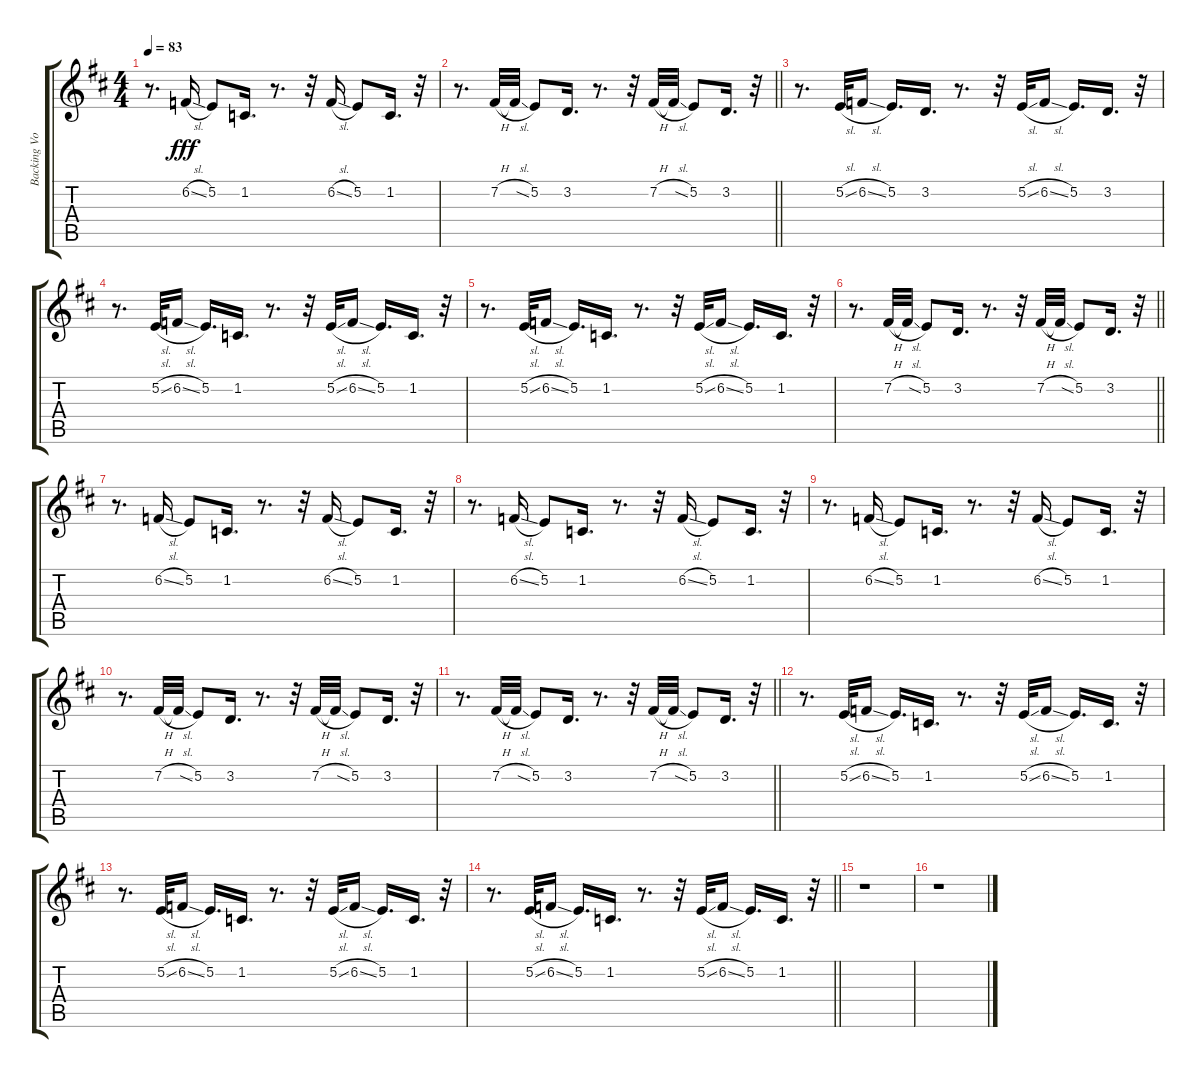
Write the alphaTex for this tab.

\track ("Backing Vocals" "Backing Vo") {instrument sopranosax}
\staff {score tabs}
\tuning (E4 B3 G3 D3 A2 E2) {hide}
\ts (4 4)
\tempo 83
\clef g2
\ks d
r.8{d dy fff} 6.2{sl}.16 5.2.8 1.2.16{d} r.8{d} r.32 6.2{sl}.16 5.2.8 1.2.16{d} r.32 |
\barLineRight lightlight
r.8{d} 7.2{h}.32 7.2{sl t}.32 5.2.8 3.2.16{d} r.8{d} r.32 7.2{h}.32 7.2{sl t}.32 5.2.8 3.2.16{d} r.32 |
r.8{d} 5.2{sl}.32 6.2{sl}.16 5.2.16{d} 3.2.16{d} r.8{d} r.32 5.2{sl}.32 6.2{sl}.16 5.2.16{d} 3.2.16{d} r.32 |
r.8{d} 5.2{sl}.32 6.2{sl}.16 5.2.16{d} 1.2.16{d} r.8{d} r.32 5.2{sl}.32 6.2{sl}.16 5.2.16{d} 1.2.16{d} r.32 |
r.8{d} 5.2{sl}.32 6.2{sl}.16 5.2.16{d} 1.2.16{d} r.8{d} r.32 5.2{sl}.32 6.2{sl}.16 5.2.16{d} 1.2.16{d} r.32 |
\barLineRight lightlight
r.8{d} 7.2{h}.32 7.2{sl t}.32 5.2.8 3.2.16{d} r.8{d} r.32 7.2{h}.32 7.2{sl t}.32 5.2.8 3.2.16{d} r.32 |
r.8{d} 6.2{sl}.16 5.2.8 1.2.16{d} r.8{d} r.32 6.2{sl}.16 5.2.8 1.2.16{d} r.32 |
r.8{d} 6.2{sl}.16 5.2.8 1.2.16{d} r.8{d} r.32 6.2{sl}.16 5.2.8 1.2.16{d} r.32 |
r.8{d} 6.2{sl}.16 5.2.8 1.2.16{d} r.8{d} r.32 6.2{sl}.16 5.2.8 1.2.16{d} r.32 |
r.8{d} 7.2{h}.32 7.2{sl t}.32 5.2.8 3.2.16{d} r.8{d} r.32 7.2{h}.32 7.2{sl t}.32 5.2.8 3.2.16{d} r.32 |
\barLineRight lightlight
r.8{d} 7.2{h}.32 7.2{sl t}.32 5.2.8 3.2.16{d} r.8{d} r.32 7.2{h}.32 7.2{sl t}.32 5.2.8 3.2.16{d} r.32 |
r.8{d} 5.2{sl}.32 6.2{sl}.16 5.2.16{d} 1.2.16{d} r.8{d} r.32 5.2{sl}.32 6.2{sl}.16 5.2.16{d} 1.2.16{d} r.32 |
r.8{d} 5.2{sl}.32 6.2{sl}.16 5.2.16{d} 1.2.16{d} r.8{d} r.32 5.2{sl}.32 6.2{sl}.16 5.2.16{d} 1.2.16{d} r.32 |
\barLineRight lightlight
r.8{d} 5.2{sl}.32 6.2{sl}.16 5.2.16{d} 1.2.16{d} r.8{d} r.32 5.2{sl}.32 6.2{sl}.16 5.2.16{d} 1.2.16{d} r.32 |
r.1 |
r.1
